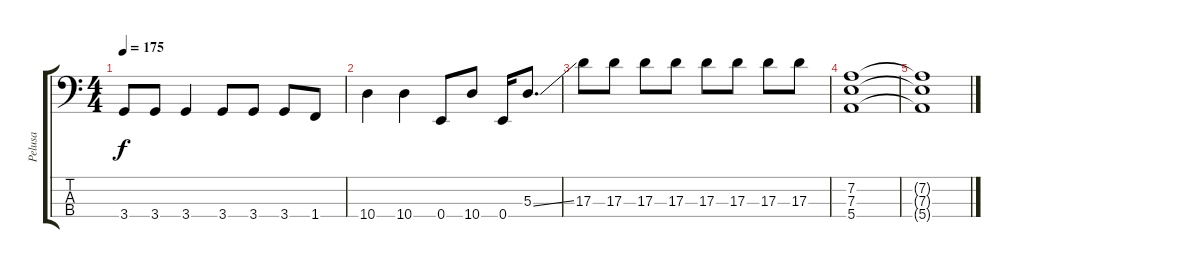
\track ("Pelusa" "Pelusa") {instrument electricbassfinger}
\staff {score tabs}
\tuning (G2 D2 A1 E1) {hide}
\ts (4 4)
\tempo 175
\clef f4
\ks c
3.4{t}.8{dy f} 3.4.8 3.4.4 3.4.8 3.4.8 3.4.8 1.4.8 |
10.4.4 10.4.4 0.4.8 10.4.8 0.4.16 5.3{ss}.8{d} |
17.3.8 17.3.8 17.3.8 17.3.8 17.3.8 17.3.8 17.3.8 17.3.8 |
(7.2 7.3 5.4).1 |
(7.2{t} 7.3{t} 5.4{t}).1
